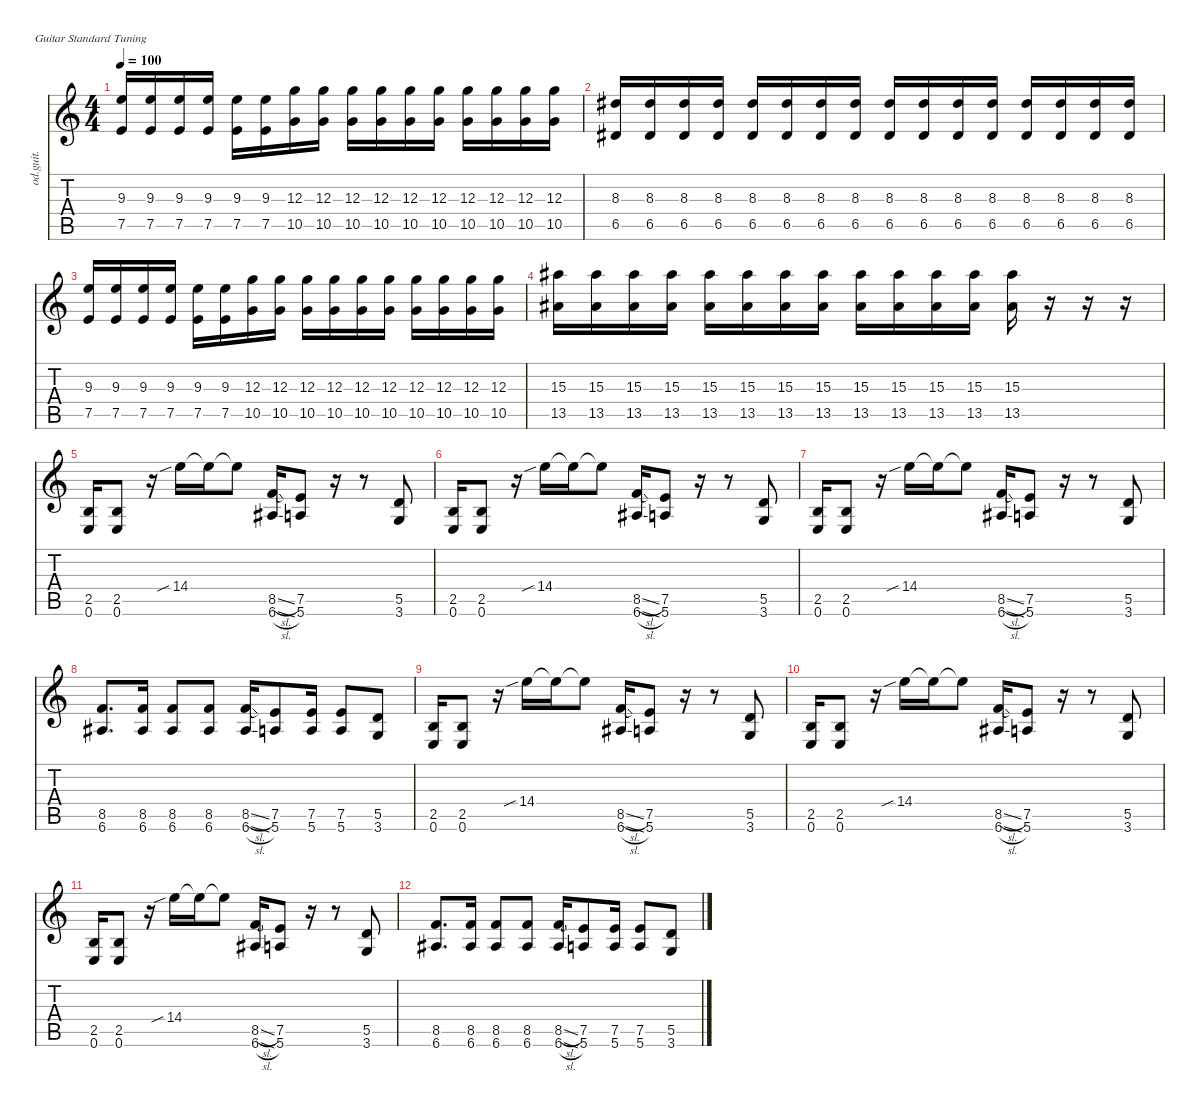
\defaultSystemsLayout 4
\hideDynamics
\bracketExtendMode nobrackets
\otherSystemsTrackNameOrientation horizontal
\track ("Overdriven Guitar" "od.guit.") {instrument overdrivenguitar}
\staff {score tabs}
\tuning (E4 B3 G3 D3 A2 E2)
\ts (4 4)
\tempo 100
\clef g2
\ks c
(7.5 9.3).16{dy mf beam Up} (7.5 9.3).16{beam Up} (7.5 9.3).16{beam Up} (7.5 9.3).16{beam Up} (7.5 9.3).16{beam Down} (7.5 9.3).16{beam Down} (10.5 12.3).16{beam Down} (10.5 12.3).16{beam Down} (10.5 12.3).16{beam Down} (10.5 12.3).16{beam Down} (10.5 12.3).16{beam Down} (10.5 12.3).16{beam Down} (10.5 12.3).16{beam Down} (10.5 12.3).16{beam Down} (10.5 12.3).16{beam Down} (10.5 12.3).16{beam Down} |
(8.3{acc #} 6.5{acc #}).16{beam Up} (8.3{acc #} 6.5{acc #}).16{beam Up} (8.3{acc #} 6.5{acc #}).16{beam Up} (8.3{acc #} 6.5{acc #}).16{beam Up} (8.3{acc #} 6.5{acc #}).16{beam Up} (8.3{acc #} 6.5{acc #}).16{beam Up} (8.3{acc #} 6.5{acc #}).16{beam Up} (8.3{acc #} 6.5{acc #}).16{beam Up} (8.3{acc #} 6.5{acc #}).16{beam Up} (8.3{acc #} 6.5{acc #}).16{beam Up} (8.3{acc #} 6.5{acc #}).16{beam Up} (8.3{acc #} 6.5{acc #}).16{beam Up} (8.3{acc #} 6.5{acc #}).16{beam Up} (8.3{acc #} 6.5{acc #}).16{beam Up} (8.3{acc #} 6.5{acc #}).16{beam Up} (8.3{acc #} 6.5{acc #}).16{beam Up} |
(7.5 9.3).16{beam Up} (7.5 9.3).16{beam Up} (7.5 9.3).16{beam Up} (7.5 9.3).16{beam Up} (7.5 9.3).16{beam Down} (7.5 9.3).16{beam Down} (10.5 12.3).16{beam Down} (10.5 12.3).16{beam Down} (10.5 12.3).16{beam Down} (10.5 12.3).16{beam Down} (10.5 12.3).16{beam Down} (10.5 12.3).16{beam Down} (10.5 12.3).16{beam Down} (10.5 12.3).16{beam Down} (10.5 12.3).16{beam Down} (10.5 12.3).16{beam Down} |
(15.3{acc #} 13.5{acc #}).16{beam Down} (15.3{acc #} 13.5{acc #}).16{beam Down} (15.3{acc #} 13.5{acc #}).16{beam Down} (15.3{acc #} 13.5{acc #}).16{beam Down} (15.3{acc #} 13.5{acc #}).16{beam Down} (15.3{acc #} 13.5{acc #}).16{beam Down} (15.3{acc #} 13.5{acc #}).16{beam Down} (15.3{acc #} 13.5{acc #}).16{beam Down} (15.3{acc #} 13.5{acc #}).16{beam Down} (15.3{acc #} 13.5{acc #}).16{beam Down} (15.3{acc #} 13.5{acc #}).16{beam Down} (15.3{acc #} 13.5{acc #}).16{beam Down} (15.3{acc #} 13.5{acc #}).16{beam Down} r.16{beam Down} r.16{beam Down} r.16{beam Down} |
(0.6 2.5).16{beam Up} (0.6 2.5).8{beam Up} r.16{beam Up} 14.4{sib}.16{beam Down} 14.4{t}.16{beam Down} 14.4{t}.8{beam Down} (6.6{sl acc #} 8.5{sl}).16{beam Up} (5.6 7.5).8{beam Up} r.16{beam Up} r.8{beam Up} (3.6 5.5).8{beam Up} |
(0.6 2.5).16{beam Up} (0.6 2.5).8{beam Up} r.16{beam Up} 14.4{sib}.16{beam Down} 14.4{t}.16{beam Down} 14.4{t}.8{beam Down} (6.6{sl acc #} 8.5{sl}).16{beam Up} (5.6 7.5).8{beam Up} r.16{beam Up} r.8{beam Up} (3.6 5.5).8{beam Up} |
(0.6 2.5).16{beam Up} (0.6 2.5).8{beam Up} r.16{beam Up} 14.4{sib}.16{beam Down} 14.4{t}.16{beam Down} 14.4{t}.8{beam Down} (6.6{sl acc #} 8.5{sl}).16{beam Up} (5.6 7.5).8{beam Up} r.16{beam Up} r.8{beam Up} (3.6 5.5).8{beam Up} |
(6.6{acc #} 8.5).8{d beam Up} (6.6{acc #} 8.5).16{beam Up} (6.6{acc #} 8.5).8{beam Up} (6.6{acc #} 8.5).8{beam Up} (6.6{sl acc #} 8.5{sl}).16{beam Up} (5.6 7.5).8{beam Up} (5.6 7.5).16{beam Up} (5.6 7.5).8{beam Up} (3.6 5.5).8{beam Up} |
(0.6 2.5).16{beam Up} (0.6 2.5).8{beam Up} r.16{beam Up} 14.4{sib}.16{beam Down} 14.4{t}.16{beam Down} 14.4{t}.8{beam Down} (6.6{sl acc #} 8.5{sl}).16{beam Up} (5.6 7.5).8{beam Up} r.16{beam Up} r.8{beam Up} (3.6 5.5).8{beam Up} |
(0.6 2.5).16{beam Up} (0.6 2.5).8{beam Up} r.16{beam Up} 14.4{sib}.16{beam Down} 14.4{t}.16{beam Down} 14.4{t}.8{beam Down} (6.6{sl acc #} 8.5{sl}).16{beam Up} (5.6 7.5).8{beam Up} r.16{beam Up} r.8{beam Up} (3.6 5.5).8{beam Up} |
(0.6 2.5).16{beam Up} (0.6 2.5).8{beam Up} r.16{beam Up} 14.4{sib}.16{beam Down} 14.4{t}.16{beam Down} 14.4{t}.8{beam Down} (6.6{sl acc #} 8.5{sl}).16{beam Up} (5.6 7.5).8{beam Up} r.16{beam Up} r.8{beam Up} (3.6 5.5).8{beam Up} |
(6.6{acc #} 8.5).8{d beam Up} (6.6{acc #} 8.5).16{beam Up} (6.6{acc #} 8.5).8{beam Up} (6.6{acc #} 8.5).8{beam Up} (6.6{sl acc #} 8.5{sl}).16{beam Up} (5.6 7.5).8{beam Up} (5.6 7.5).16{beam Up} (5.6 7.5).8{beam Up} (3.6 5.5).8{beam Up}
